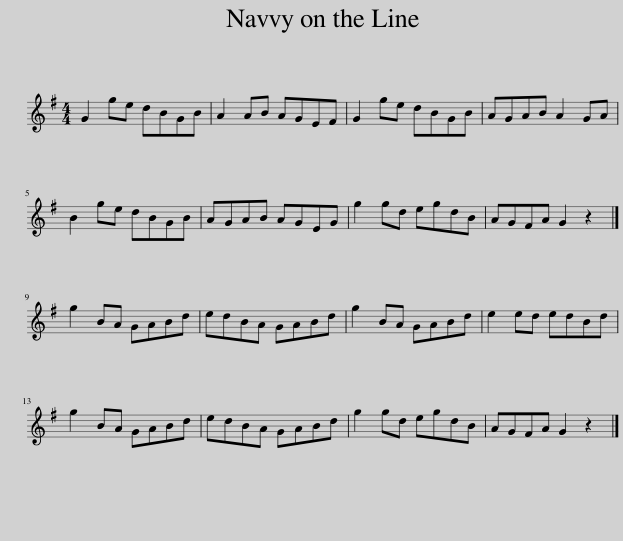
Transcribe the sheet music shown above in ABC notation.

X:1
L:1/8
M:4/4
I:linebreak $
K:G
V:1 treble
V:1
 G2 ge dBGB | A2 AB AGEF | G2 ge dBGB | AGAB A2 GA |$ B2 ge dBGB | %5
 AGAB AGEG | g2 gd egdB | AGFA G2 z2 |]$ g2 BA GABd | edBA GABd | %10
 g2 BA GABd | e2 ed edBd |$ g2 BA GABd | edBA GABd | g2 gd egdB | %15
 AGFA G2 z2 |] %16
